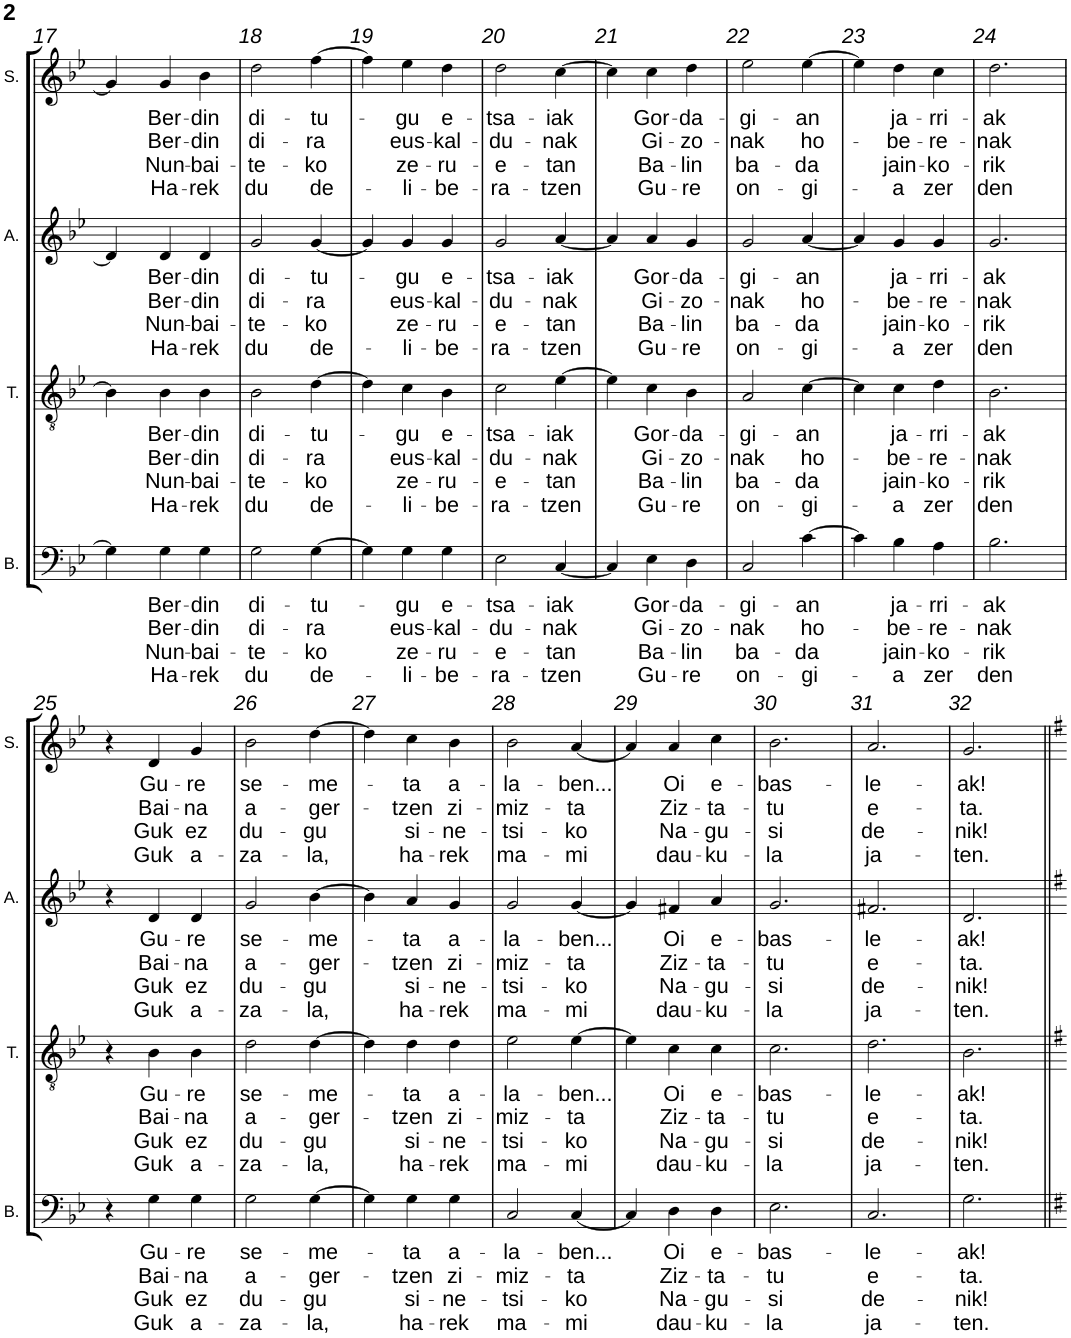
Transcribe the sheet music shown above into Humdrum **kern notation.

**kern	**text	**text	**text	**text	**kern	**text	**text	**text	**text	**kern	**text	**text	**text	**text	**kern	**text	**text	**text	**text
*part4	*part4	*part4	*part4	*part4	*part3	*part3	*part3	*part3	*part3	*part2	*part2	*part2	*part2	*part2	*part1	*part1	*part1	*part1	*part1
*staff4	*staff4	*staff4	*staff4	*staff4	*staff3	*staff3	*staff3	*staff3	*staff3	*staff2	*staff2	*staff2	*staff2	*staff2	*staff1	*staff1	*staff1	*staff1	*staff1
*I"Basse	*	*	*	*	*I"Ténor	*	*	*	*	*I"Alto	*	*	*	*	*I"Soprano	*	*	*	*
*I'B.	*	*	*	*	*I'T.	*	*	*	*	*I'A.	*	*	*	*	*I'S.	*	*	*	*
!!LO:PB:g=z
*clefF4	*	*	*	*	*clefGv2	*	*	*	*	*clefG2	*	*	*	*	*clefG2	*	*	*	*
*k[b-e-]	*	*	*	*	*k[b-e-]	*	*	*	*	*k[b-e-]	*	*	*	*	*k[b-e-]	*	*	*	*
*M3/4	*	*	*	*	*M3/4	*	*	*	*	*M3/4	*	*	*	*	*M3/4	*	*	*	*
=17	=17	=17	=17	=17	=17	=17	=17	=17	=17	=17	=17	=17	=17	=17	=17	=17	=17	=17	=17
4G\]	.	.	.	.	4B-\]	.	.	.	.	4d/]	.	.	.	.	4g/]	.	.	.	.
!	!LO:LY:b	!LO:LY:b	!LO:LY:b	!LO:LY:b	!	!LO:LY:b	!LO:LY:b	!LO:LY:b	!LO:LY:b	!	!LO:LY:b	!LO:LY:b	!LO:LY:b	!LO:LY:b	!	!LO:LY:b	!LO:LY:b	!LO:LY:b	!LO:LY:b
4G\	Ber-	Ber-	Nun-	Ha-	4B-\	Ber-	Ber-	Nun-	Ha-	4d/	Ber-	Ber-	Nun-	Ha-	4g/	Ber-	Ber-	Nun-	Ha-
!	!LO:LY:b	!LO:LY:b	!LO:LY:b	!LO:LY:b	!	!LO:LY:b	!LO:LY:b	!LO:LY:b	!LO:LY:b	!	!LO:LY:b	!LO:LY:b	!LO:LY:b	!LO:LY:b	!	!LO:LY:b	!LO:LY:b	!LO:LY:b	!LO:LY:b
4G\	-din	-din	-bai-	-rek	4B-\	-din	-din	-bai-	-rek	4d/	-din	-din	-bai-	-rek	4b-\	-din	-din	-bai-	-rek
=18	=18	=18	=18	=18	=18	=18	=18	=18	=18	=18	=18	=18	=18	=18	=18	=18	=18	=18	=18
!	!LO:LY:b	!LO:LY:b	!LO:LY:b	!LO:LY:b	!	!LO:LY:b	!LO:LY:b	!LO:LY:b	!LO:LY:b	!	!LO:LY:b	!LO:LY:b	!LO:LY:b	!LO:LY:b	!	!LO:LY:b	!LO:LY:b	!LO:LY:b	!LO:LY:b
2G\	di-	di-	-te-	du	2B-\	di-	di-	-te-	du	2g/	di-	di-	-te-	du	2dd\	di-	di-	-te-	du
!	!LO:LY:b	!LO:LY:b	!LO:LY:b	!LO:LY:b	!	!LO:LY:b	!LO:LY:b	!LO:LY:b	!LO:LY:b	!	!LO:LY:b	!LO:LY:b	!LO:LY:b	!LO:LY:b	!	!LO:LY:b	!LO:LY:b	!LO:LY:b	!LO:LY:b
[4G\	-tu-	-ra	-ko	de-	[4d\	-tu-	-ra	-ko	de-	[4g/	-tu-	-ra	-ko	de-	[4ff\	-tu-	-ra	-ko	de-
=19	=19	=19	=19	=19	=19	=19	=19	=19	=19	=19	=19	=19	=19	=19	=19	=19	=19	=19	=19
4G\]	.	.	.	.	4d\]	.	.	.	.	4g/]	.	.	.	.	4ff\]	.	.	.	.
!	!LO:LY:b	!LO:LY:b	!LO:LY:b	!LO:LY:b	!	!LO:LY:b	!LO:LY:b	!LO:LY:b	!LO:LY:b	!	!LO:LY:b	!LO:LY:b	!LO:LY:b	!LO:LY:b	!	!LO:LY:b	!LO:LY:b	!LO:LY:b	!LO:LY:b
4G\	-gu	eus-	ze-	-li-	4c\	-gu	eus-	ze-	-li-	4g/	-gu	eus-	ze-	-li-	4ee-\	-gu	eus-	ze-	-li-
!	!LO:LY:b	!LO:LY:b	!LO:LY:b	!LO:LY:b	!	!LO:LY:b	!LO:LY:b	!LO:LY:b	!LO:LY:b	!	!LO:LY:b	!LO:LY:b	!LO:LY:b	!LO:LY:b	!	!LO:LY:b	!LO:LY:b	!LO:LY:b	!LO:LY:b
4G\	e-	-kal-	-ru-	-be-	4B-\	e-	-kal-	-ru-	-be-	4g/	e-	-kal-	-ru-	-be-	4dd\	e-	-kal-	-ru-	-be-
=20	=20	=20	=20	=20	=20	=20	=20	=20	=20	=20	=20	=20	=20	=20	=20	=20	=20	=20	=20
!	!LO:LY:b	!LO:LY:b	!LO:LY:b	!LO:LY:b	!	!LO:LY:b	!LO:LY:b	!LO:LY:b	!LO:LY:b	!	!LO:LY:b	!LO:LY:b	!LO:LY:b	!LO:LY:b	!	!LO:LY:b	!LO:LY:b	!LO:LY:b	!LO:LY:b
2E-\	-tsa-	-du-	-e-	-ra-	2c\	-tsa-	-du-	-e-	-ra-	2g/	-tsa-	-du-	-e-	-ra-	2dd\	-tsa-	-du-	-e-	-ra-
!	!LO:LY:b	!LO:LY:b	!LO:LY:b	!LO:LY:b	!	!LO:LY:b	!LO:LY:b	!LO:LY:b	!LO:LY:b	!	!LO:LY:b	!LO:LY:b	!LO:LY:b	!LO:LY:b	!	!LO:LY:b	!LO:LY:b	!LO:LY:b	!LO:LY:b
[4C/	-iak	-nak	-tan	-tzen	[4e-\	-iak	-nak	-tan	-tzen	[4a/	-iak	-nak	-tan	-tzen	[4cc\	-iak	-nak	-tan	-tzen
=21	=21	=21	=21	=21	=21	=21	=21	=21	=21	=21	=21	=21	=21	=21	=21	=21	=21	=21	=21
4C/]	.	.	.	.	4e-\]	.	.	.	.	4a/]	.	.	.	.	4cc\]	.	.	.	.
!	!LO:LY:b	!LO:LY:b	!LO:LY:b	!LO:LY:b	!	!LO:LY:b	!LO:LY:b	!LO:LY:b	!LO:LY:b	!	!LO:LY:b	!LO:LY:b	!LO:LY:b	!LO:LY:b	!	!LO:LY:b	!LO:LY:b	!LO:LY:b	!LO:LY:b
4E-\	Gor-	Gi-	Ba-	Gu-	4c\	Gor-	Gi-	Ba-	Gu-	4a/	Gor-	Gi-	Ba-	Gu-	4cc\	Gor-	Gi-	Ba-	Gu-
!	!LO:LY:b	!LO:LY:b	!LO:LY:b	!LO:LY:b	!	!LO:LY:b	!LO:LY:b	!LO:LY:b	!LO:LY:b	!	!LO:LY:b	!LO:LY:b	!LO:LY:b	!LO:LY:b	!	!LO:LY:b	!LO:LY:b	!LO:LY:b	!LO:LY:b
4D\	-da-	-zo-	-lin	-re	4B-\	-da-	-zo-	-lin	-re	4g/	-da-	-zo-	-lin	-re	4dd\	-da-	-zo-	-lin	-re
=22	=22	=22	=22	=22	=22	=22	=22	=22	=22	=22	=22	=22	=22	=22	=22	=22	=22	=22	=22
!	!LO:LY:b	!LO:LY:b	!LO:LY:b	!LO:LY:b	!	!LO:LY:b	!LO:LY:b	!LO:LY:b	!LO:LY:b	!	!LO:LY:b	!LO:LY:b	!LO:LY:b	!LO:LY:b	!	!LO:LY:b	!LO:LY:b	!LO:LY:b	!LO:LY:b
2C/	-gi-	-nak	ba-	on-	2A/	-gi-	-nak	ba-	on-	2g/	-gi-	-nak	ba-	on-	2ee-\	-gi-	-nak	ba-	on-
!	!LO:LY:b	!LO:LY:b	!LO:LY:b	!LO:LY:b	!	!LO:LY:b	!LO:LY:b	!LO:LY:b	!LO:LY:b	!	!LO:LY:b	!LO:LY:b	!LO:LY:b	!LO:LY:b	!	!LO:LY:b	!LO:LY:b	!LO:LY:b	!LO:LY:b
[4c\	-an	ho-	-da	-gi-	[4c\	-an	ho-	-da	-gi-	[4a/	-an	ho-	-da	-gi-	[4ee-\	-an	ho-	-da	-gi-
=23	=23	=23	=23	=23	=23	=23	=23	=23	=23	=23	=23	=23	=23	=23	=23	=23	=23	=23	=23
4c\]	.	.	.	.	4c\]	.	.	.	.	4a/]	.	.	.	.	4ee-\]	.	.	.	.
!	!LO:LY:b	!LO:LY:b	!LO:LY:b	!LO:LY:b	!	!LO:LY:b	!LO:LY:b	!LO:LY:b	!LO:LY:b	!	!LO:LY:b	!LO:LY:b	!LO:LY:b	!LO:LY:b	!	!LO:LY:b	!LO:LY:b	!LO:LY:b	!LO:LY:b
4B-\	ja-	-be-	jain-	-a	4c\	ja-	-be-	jain-	-a	4g/	ja-	-be-	jain-	-a	4dd\	ja-	-be-	jain-	-a
!	!LO:LY:b	!LO:LY:b	!LO:LY:b	!LO:LY:b	!	!LO:LY:b	!LO:LY:b	!LO:LY:b	!LO:LY:b	!	!LO:LY:b	!LO:LY:b	!LO:LY:b	!LO:LY:b	!	!LO:LY:b	!LO:LY:b	!LO:LY:b	!LO:LY:b
4A\	-rri-	-re-	-ko-	zer	4d\	-rri-	-re-	-ko-	zer	4g/	-rri-	-re-	-ko-	zer	4cc\	-rri-	-re-	-ko-	zer
=24	=24	=24	=24	=24	=24	=24	=24	=24	=24	=24	=24	=24	=24	=24	=24	=24	=24	=24	=24
!	!LO:LY:b	!LO:LY:b	!LO:LY:b	!LO:LY:b	!	!LO:LY:b	!LO:LY:b	!LO:LY:b	!LO:LY:b	!	!LO:LY:b	!LO:LY:b	!LO:LY:b	!LO:LY:b	!	!LO:LY:b	!LO:LY:b	!LO:LY:b	!LO:LY:b
2.B-\	-ak	-nak	-rik	den	2.B-\	-ak	-nak	-rik	den	2.g/	-ak	-nak	-rik	den	2.dd\	-ak	-nak	-rik	den
!!LO:LB:g=z
=25	=25	=25	=25	=25	=25	=25	=25	=25	=25	=25	=25	=25	=25	=25	=25	=25	=25	=25	=25
4r	.	.	.	.	4r	.	.	.	.	4r	.	.	.	.	4r	.	.	.	.
!	!LO:LY:b	!LO:LY:b	!LO:LY:b	!LO:LY:b	!	!LO:LY:b	!LO:LY:b	!LO:LY:b	!LO:LY:b	!	!LO:LY:b	!LO:LY:b	!LO:LY:b	!LO:LY:b	!	!LO:LY:b	!LO:LY:b	!LO:LY:b	!LO:LY:b
4G\	Gu-	Bai-	Guk	Guk	4B-\	Gu-	Bai-	Guk	Guk	4d/	Gu-	Bai-	Guk	Guk	4d/	Gu-	Bai-	Guk	Guk
!	!LO:LY:b	!LO:LY:b	!LO:LY:b	!LO:LY:b	!	!LO:LY:b	!LO:LY:b	!LO:LY:b	!LO:LY:b	!	!LO:LY:b	!LO:LY:b	!LO:LY:b	!LO:LY:b	!	!LO:LY:b	!LO:LY:b	!LO:LY:b	!LO:LY:b
4G\	-re	-na	ez	a-	4B-\	-re	-na	ez	a-	4d/	-re	-na	ez	a-	4g/	-re	-na	ez	a-
=26	=26	=26	=26	=26	=26	=26	=26	=26	=26	=26	=26	=26	=26	=26	=26	=26	=26	=26	=26
!	!LO:LY:b	!LO:LY:b	!LO:LY:b	!LO:LY:b	!	!LO:LY:b	!LO:LY:b	!LO:LY:b	!LO:LY:b	!	!LO:LY:b	!LO:LY:b	!LO:LY:b	!LO:LY:b	!	!LO:LY:b	!LO:LY:b	!LO:LY:b	!LO:LY:b
2G\	se-	a-	du-	-za-	2d\	se-	a-	du-	-za-	2g/	se-	a-	du-	-za-	2b-\	se-	a-	du-	-za-
!	!LO:LY:b	!LO:LY:b	!LO:LY:b	!LO:LY:b	!	!LO:LY:b	!LO:LY:b	!LO:LY:b	!LO:LY:b	!	!LO:LY:b	!LO:LY:b	!LO:LY:b	!LO:LY:b	!	!LO:LY:b	!LO:LY:b	!LO:LY:b	!LO:LY:b
[4G\	-me-	-ger-	-gu	-la,	[4d\	-me-	-ger-	-gu	-la,	[4b-\	-me-	-ger-	-gu	-la,	[4dd\	-me-	-ger-	-gu	-la,
=27	=27	=27	=27	=27	=27	=27	=27	=27	=27	=27	=27	=27	=27	=27	=27	=27	=27	=27	=27
4G\]	.	.	.	.	4d\]	.	.	.	.	4b-\]	.	.	.	.	4dd\]	.	.	.	.
!	!LO:LY:b	!LO:LY:b	!LO:LY:b	!LO:LY:b	!	!LO:LY:b	!LO:LY:b	!LO:LY:b	!LO:LY:b	!	!LO:LY:b	!LO:LY:b	!LO:LY:b	!LO:LY:b	!	!LO:LY:b	!LO:LY:b	!LO:LY:b	!LO:LY:b
4G\	-ta	-tzen	si-	ha-	4d\	-ta	-tzen	si-	ha-	4a/	-ta	-tzen	si-	ha-	4cc\	-ta	-tzen	si-	ha-
!	!LO:LY:b	!LO:LY:b	!LO:LY:b	!LO:LY:b	!	!LO:LY:b	!LO:LY:b	!LO:LY:b	!LO:LY:b	!	!LO:LY:b	!LO:LY:b	!LO:LY:b	!LO:LY:b	!	!LO:LY:b	!LO:LY:b	!LO:LY:b	!LO:LY:b
4G\	a-	zi-	-ne-	-rek	4d\	a-	zi-	-ne-	-rek	4g/	a-	zi-	-ne-	-rek	4b-\	a-	zi-	-ne-	-rek
=28	=28	=28	=28	=28	=28	=28	=28	=28	=28	=28	=28	=28	=28	=28	=28	=28	=28	=28	=28
!	!LO:LY:b	!LO:LY:b	!LO:LY:b	!LO:LY:b	!	!LO:LY:b	!LO:LY:b	!LO:LY:b	!LO:LY:b	!	!LO:LY:b	!LO:LY:b	!LO:LY:b	!LO:LY:b	!	!LO:LY:b	!LO:LY:b	!LO:LY:b	!LO:LY:b
2C/	-la-	-miz-	-tsi-	ma-	2e-\	-la-	-miz-	-tsi-	ma-	2g/	-la-	-miz-	-tsi-	ma-	2b-\	-la-	-miz-	-tsi-	ma-
!	!LO:LY:b	!LO:LY:b	!LO:LY:b	!LO:LY:b	!	!LO:LY:b	!LO:LY:b	!LO:LY:b	!LO:LY:b	!	!LO:LY:b	!LO:LY:b	!LO:LY:b	!LO:LY:b	!	!LO:LY:b	!LO:LY:b	!LO:LY:b	!LO:LY:b
[4C/	-ben...	-ta	-ko	-mi	[4e-\	-ben...	-ta	-ko	-mi	[4g/	-ben...	-ta	-ko	-mi	[4a/	-ben...	-ta	-ko	-mi
=29	=29	=29	=29	=29	=29	=29	=29	=29	=29	=29	=29	=29	=29	=29	=29	=29	=29	=29	=29
4C/]	.	.	.	.	4e-\]	.	.	.	.	4g/]	.	.	.	.	4a/]	.	.	.	.
!	!LO:LY:b	!LO:LY:b	!LO:LY:b	!LO:LY:b	!	!LO:LY:b	!LO:LY:b	!LO:LY:b	!LO:LY:b	!	!LO:LY:b	!LO:LY:b	!LO:LY:b	!LO:LY:b	!	!LO:LY:b	!LO:LY:b	!LO:LY:b	!LO:LY:b
4D\	Oi	Ziz-	Na-	dau-	4c\	Oi	Ziz-	Na-	dau-	4f#X/	Oi	Ziz-	Na-	dau-	4a/	Oi	Ziz-	Na-	dau-
!	!LO:LY:b	!LO:LY:b	!LO:LY:b	!LO:LY:b	!	!LO:LY:b	!LO:LY:b	!LO:LY:b	!LO:LY:b	!	!LO:LY:b	!LO:LY:b	!LO:LY:b	!LO:LY:b	!	!LO:LY:b	!LO:LY:b	!LO:LY:b	!LO:LY:b
4D\	e-	-ta-	-gu-	-ku-	4c\	e-	-ta-	-gu-	-ku-	4a/	e-	-ta-	-gu-	-ku-	4cc\	e-	-ta-	-gu-	-ku-
=30	=30	=30	=30	=30	=30	=30	=30	=30	=30	=30	=30	=30	=30	=30	=30	=30	=30	=30	=30
!	!LO:LY:b	!LO:LY:b	!LO:LY:b	!LO:LY:b	!	!LO:LY:b	!LO:LY:b	!LO:LY:b	!LO:LY:b	!	!LO:LY:b	!LO:LY:b	!LO:LY:b	!LO:LY:b	!	!LO:LY:b	!LO:LY:b	!LO:LY:b	!LO:LY:b
2.E-\	-bas-	-tu	-si	-la	2.c\	-bas-	-tu	-si	-la	2.g/	-bas-	-tu	-si	-la	2.b-\	-bas-	-tu	-si	-la
=31	=31	=31	=31	=31	=31	=31	=31	=31	=31	=31	=31	=31	=31	=31	=31	=31	=31	=31	=31
!	!LO:LY:b	!LO:LY:b	!LO:LY:b	!LO:LY:b	!	!LO:LY:b	!LO:LY:b	!LO:LY:b	!LO:LY:b	!	!LO:LY:b	!LO:LY:b	!LO:LY:b	!LO:LY:b	!	!LO:LY:b	!LO:LY:b	!LO:LY:b	!LO:LY:b
2.C/	-le-	e-	de-	ja-	2.d\	-le-	e-	de-	ja-	2.f#X/	-le-	e-	de-	ja-	2.a/	-le-	e-	de-	ja-
=32	=32	=32	=32	=32	=32	=32	=32	=32	=32	=32	=32	=32	=32	=32	=32	=32	=32	=32	=32
!	!LO:LY:b	!LO:LY:b	!LO:LY:b	!LO:LY:b	!	!LO:LY:b	!LO:LY:b	!LO:LY:b	!LO:LY:b	!	!LO:LY:b	!LO:LY:b	!LO:LY:b	!LO:LY:b	!	!LO:LY:b	!LO:LY:b	!LO:LY:b	!LO:LY:b
2.G\	-ak!	-ta.	-nik!	-ten.	2.B-\	-ak!	-ta.	-nik!	-ten.	2.d/	-ak!	-ta.	-nik!	-ten.	2.g/	-ak!	-ta.	-nik!	-ten.
=||	=||	=||	=||	=||	=||	=||	=||	=||	=||	=||	=||	=||	=||	=||	=||	=||	=||	=||	=||
*-	*-	*-	*-	*-	*-	*-	*-	*-	*-	*-	*-	*-	*-	*-	*-	*-	*-	*-	*-
